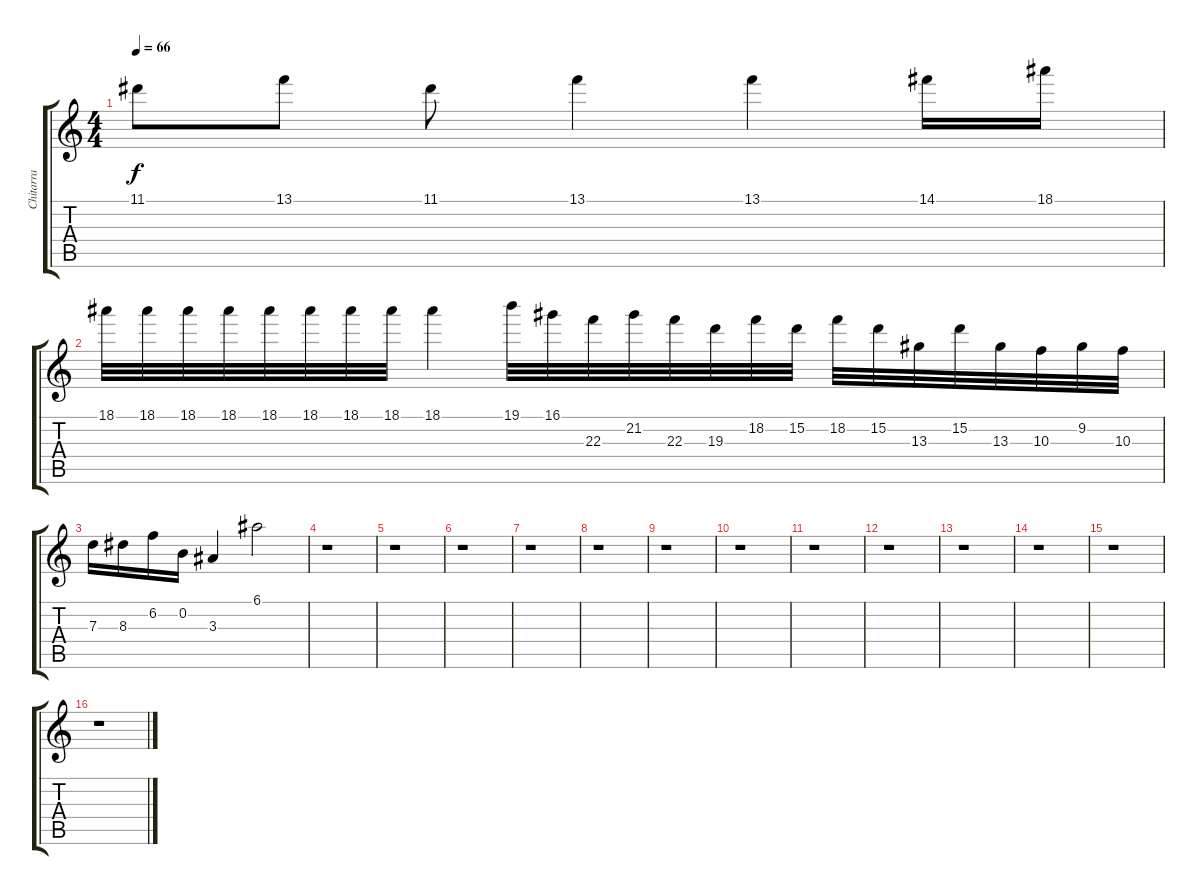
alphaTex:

\track ("Chitarra" "Chitarra") {instrument electricguitarclean}
\staff {score tabs}
\tuning (E4 B3 G3 D3 A2 E2) {hide}
\ts (4 4)
\tempo 66
\clef g2
\ks c
11.1{t}.8{dy f} 13.1.8 11.1.8 13.1.4 13.1.4 14.1.16 18.1.16 |
18.1.32 18.1.32 18.1.32 18.1.32 18.1.32 18.1.32 18.1.32 18.1.32 18.1.4 19.1.32 16.1.32 22.3.32 21.2.32 22.3.32 19.3.32 18.2.32 15.2.32 18.2.32 15.2.32 13.3.32 15.2.32 13.3.32 10.3.32 9.2.32 10.3.32 |
7.3.16 8.3.16 6.2.16 0.2.16 3.3.4 6.1.2 |
r.1 |
r.1 |
r.1 |
r.1 |
r.1 |
r.1 |
r.1 |
r.1 |
r.1 |
r.1 |
r.1 |
r.1 |
r.1
